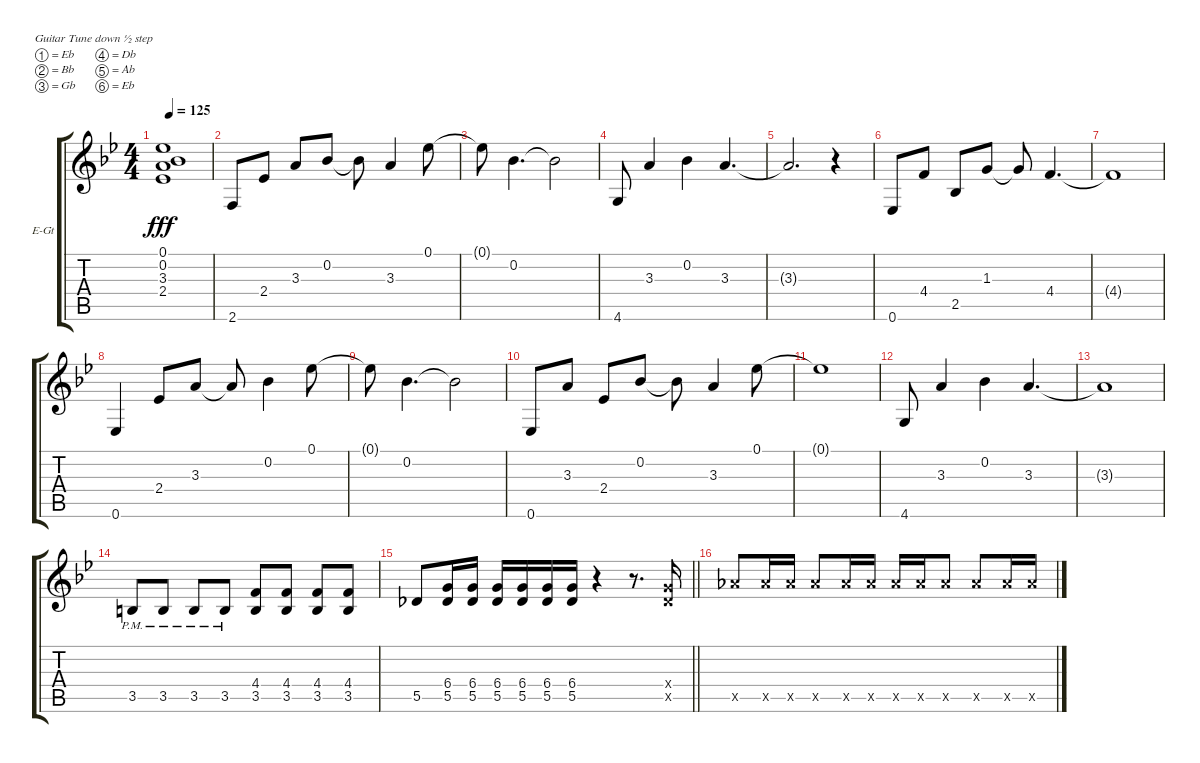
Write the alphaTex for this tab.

\bracketExtendMode groupsimilarinstruments
\firstSystemTrackNameOrientation horizontal
\otherSystemsTrackNameOrientation horizontal
\track ("Untitled" "E-Gt") {instrument overdrivenguitar}
\staff {score tabs}
\tuning (Eb4 Bb3 Gb3 Db3 Ab2 Eb2)
\ts (4 4)
\tempo 125
\clef g2
\ks bb
(0.1{t} 0.2{t} 3.3{t} 2.4{t}).1{dy fff} |
2.6.8 2.4.8 3.3.8 0.2.8 0.2{t}.8 3.3.4 0.1.8 |
0.1{t}.8 0.2.4{d} 0.2{t}.2 |
4.6.8 3.3.4 0.2.4 3.3.4{d} |
3.3{t}.2{d} r.4 |
0.6.8 4.4.8 2.5.8 1.3.8 1.3{t}.8 4.4.4{d} |
4.4{t}.1 |
0.6.4 2.4.8 3.3.8 3.3{t}.8 0.2.4 0.1.8 |
0.1{t}.8 0.2.4{d} 0.2{t}.2 |
0.6.8 3.3.8 2.4.8 0.2.8 0.2{t}.8 3.3.4 0.1.8 |
0.1{t}.1 |
4.6.8 3.3.4 0.2.4 3.3.4{d} |
3.3{t}.1 |
3.5{pm}.8 3.5{pm}.8 3.5{pm}.8 3.5{pm}.8 (4.4 3.5).8 (4.4 3.5).8 (4.4 3.5).8 (4.4 3.5).8 |
\barLineRight lightlight
5.5.8 (6.4 5.5).16 (6.4 5.5).16 (6.4 5.5).16 (6.4 5.5).16 (6.4 5.5).16 (6.4 5.5).16 r.4 r.8{d} (6.4{x} 5.5{x}).16 |
12.5{x}.8 12.5{x}.16 12.5{x}.16 12.5{x}.8 12.5{x}.16 12.5{x}.16 12.5{x}.16 12.5{x}.16 12.5{x}.8 12.5{x}.8 12.5{x}.16 12.5{x}.16
